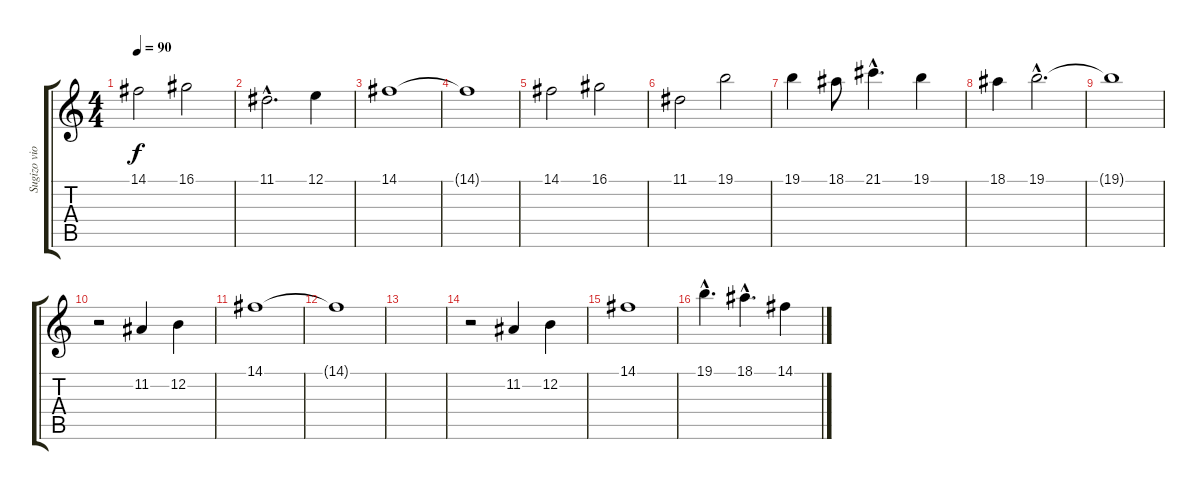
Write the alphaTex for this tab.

\track ("Sugizo violin" "Sugizo vio") {instrument violin}
\staff {score tabs}
\tuning (E4 B3 G3 D3 A2 E2) {hide}
\ts (4 4)
\tempo 90
\clef g2
\ks c
14.1.2{dy f} 16.1.2 |
11.1{hac}.2{d} 12.1.4 |
14.1.1 |
14.1{t}.1 |
14.1.2 16.1.2 |
11.1.2 19.1.2 |
19.1.4 18.1.8 21.1{hac}.4{d} 19.1.4 |
18.1.4 19.1{hac}.2{d} |
19.1{t}.1 |
r.2 11.2.4 12.2.4 |
14.1.1 |
14.1{t}.1 |
|
r.2 11.2.4 12.2.4 |
14.1.1 |
19.1{hac}.4{d} 18.1{hac}.4{d} 14.1.4
